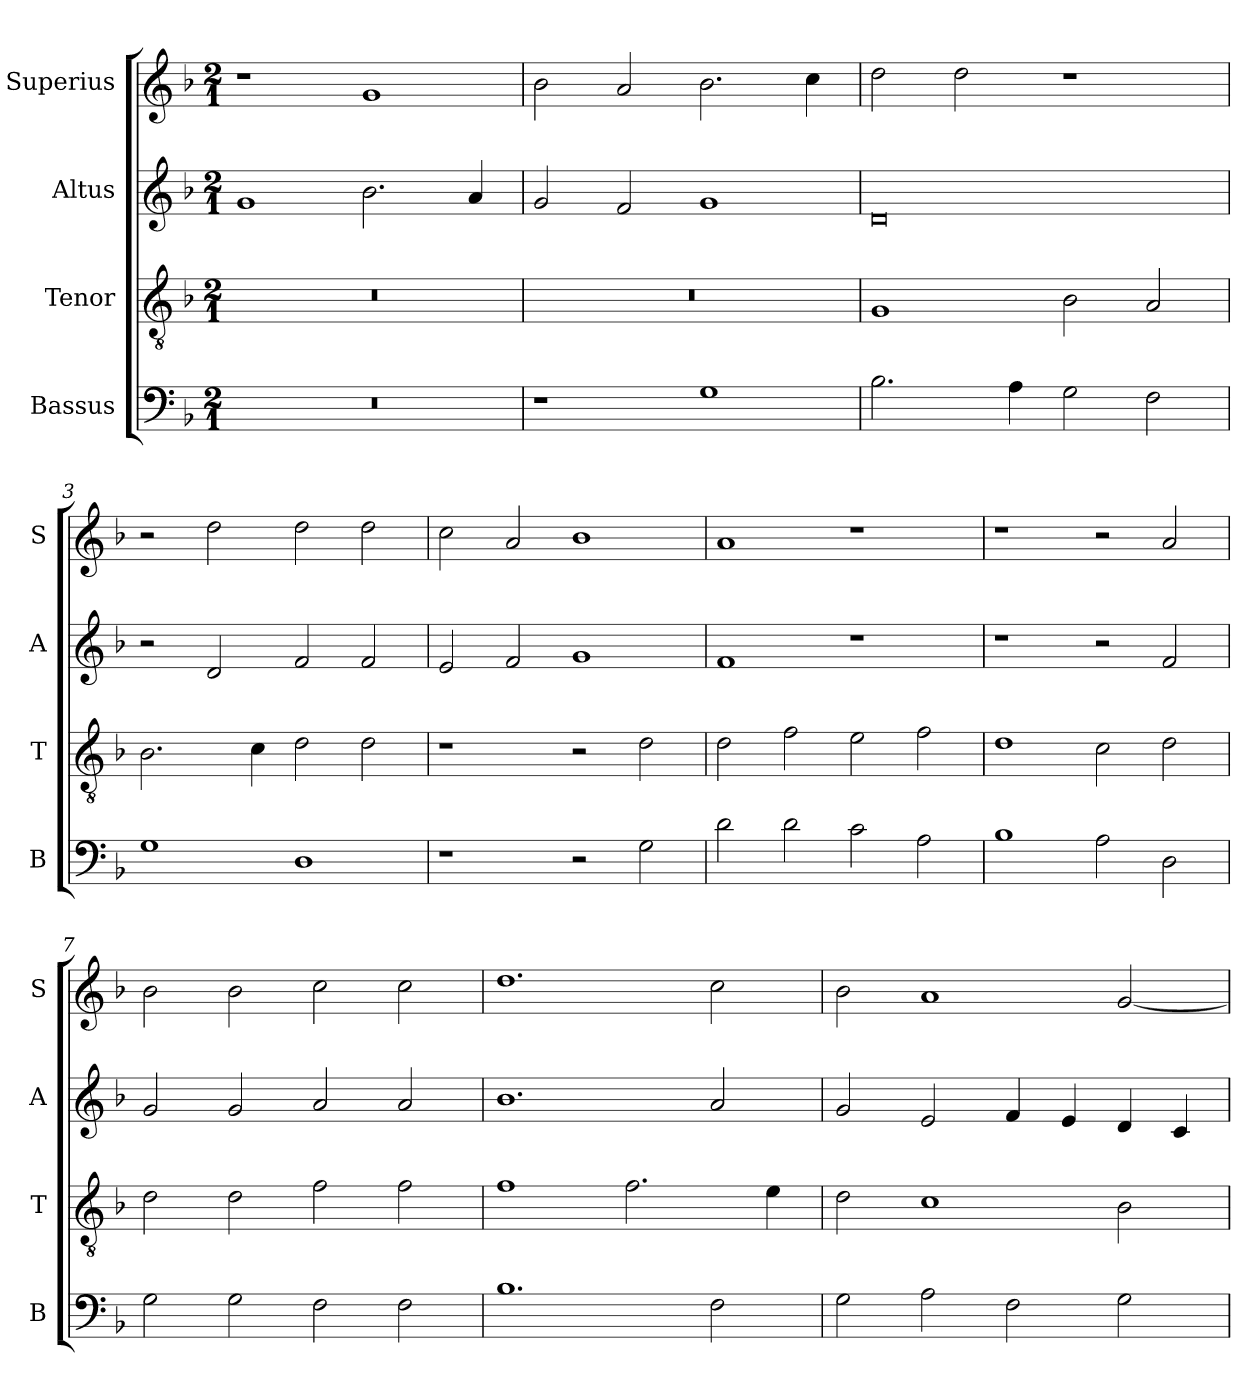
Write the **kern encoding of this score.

**kern	**kern	**kern	**kern
*part4	*part3	*part2	*part1
*staff4	*staff3	*staff2	*staff1
*I"Bassus	*I"Tenor	*I"Altus	*I"Superius
*I'B	*I'T	*I'A	*I'S
*clefF4	*clefGv2	*clefG2	*clefG2
*k[b-]	*k[b-]	*k[b-]	*k[b-]
*F:	*F:	*F:	*F:
*M2/1	*M2/1	*M2/1	*M2/1
=	=	=	=
0r	0r	1g	1r
.	.	2.b-	1g
.	.	4a	.
=1	=1	=1	=1
1r	0r	2g	2b-
.	.	2f	2a
1G	.	1g	2.b-
.	.	.	4cc
=2	=2	=2	=2
2.B-	1G	0d	2dd
.	.	.	2dd
4A	.	.	.
2G	2B-	.	1r
2F	2A	.	.
=3	=3	=3	=3
1G	2.B-	2r	2r
.	.	2d	2dd
.	4c	.	.
1D	2d	2f	2dd
.	2d	2f	2dd
=4	=4	=4	=4
1r	1r	2e	2cc
.	.	2f	2a
2r	2r	1g	1b-
2G	2d	.	.
=5	=5	=5	=5
2d	2d	1f	1a
2d	2f	.	.
2c	2e	1r	1r
2A	2f	.	.
=6	=6	=6	=6
1B-	1d	1r	1r
2A	2c	2r	2r
2D	2d	2f	2a
=7	=7	=7	=7
2G	2d	2g	2b-
2G	2d	2g	2b-
2F	2f	2a	2cc
2F	2f	2a	2cc
=8	=8	=8	=8
1.B-	1f	1.b-	1.dd
.	2.f	.	.
2F	.	2a	2cc
.	4e	.	.
=9	=9	=9	=9
2G	2d	2g	2b-
2A	1c	2e	1a
2F	.	4f	.
.	.	4e	.
2G	2B-	4d	[2g
.	.	4c	.
=	=	=	=
*-	*-	*-	*-
